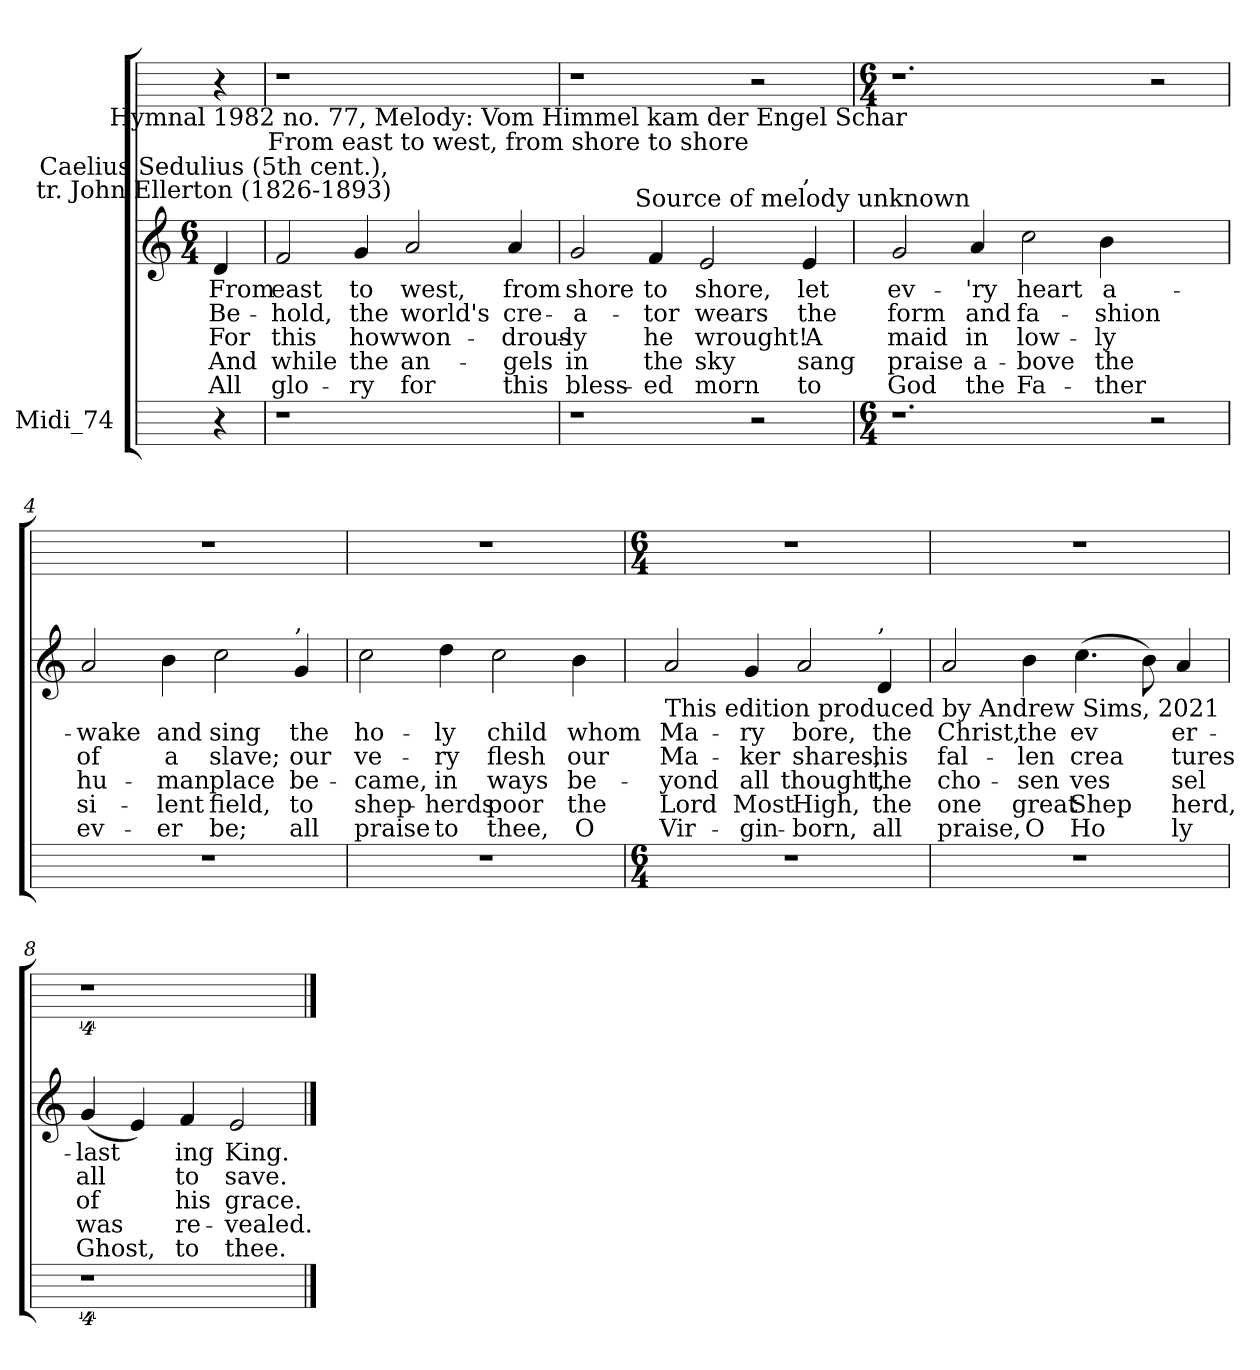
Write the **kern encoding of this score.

**kern	**kern	**text	**text	**text	**text	**text	**kern
*part3	*part2	*part2	*part2	*part2	*part2	*part2	*part1
*staff3	*staff2	*staff2	*staff2	*staff2	*staff2	*staff2	*staff1
*I"Midi_74	*	*	*	*	*	*	*
*	*clefG2	*	*	*	*	*	*
*	*k[]	*	*	*	*	*	*
*	*C:	*	*	*	*	*	*
*	*M6/4	*	*	*	*	*	*
=	=	=	=	=	=	=	=
!	!LO:TX:a:cj:t=Caelius Sedulius (5th cent.),\ntr. John Ellerton (1826-1893)	!	!	!	!	!	!
!	!	!LO:LY:b	!LO:LY:b	!LO:LY:b	!LO:LY:b	!LO:LY:b	!
4r	4d	From	Be-	-For	And	All	4r
=1	=1	=1	=1	=1	=1	=1	=1
!	!	!LO:LY:b	!LO:LY:b	!LO:LY:b	!LO:LY:b	!LO:LY:b	!
1r	2f	east	hold,	this	while	glo-	1r
!	!	!LO:LY:b	!LO:LY:b	!LO:LY:b	!LO:LY:b	!LO:LY:b	!
.	4g	-to	the	how	the	ry	.
!	!	!LO:LY:b	!LO:LY:b	!LO:LY:b	!LO:LY:b	!LO:LY:b	!
.	2a	west,	world's	won-	-an-	-for	.
2ryy	.	.	.	.	.	.	2ryy
!	!LO:TX:a:cj:t=From east to west, from shore to shore	!	!	!	!	!	!
!	!LO:TX:a:cj:t=Hymnal 1982 no. 77, Melody&colon; Vom Himmel kam der Engel Schar	!	!	!	!	!	!
!	!	!LO:LY:b	!LO:LY:b	!LO:LY:b	!LO:LY:b	!LO:LY:b	!
.	4a	from	cre-	-drous-	-gels	this	.
=2	=2	=2	=2	=2	=2	=2	=2
!	!	!LO:LY:b	!LO:LY:b	!LO:LY:b	!LO:LY:b	!LO:LY:b	!
1r	2g	shore	a-	-ly	in	bless-	1r
!	!	!LO:LY:b	!LO:LY:b	!LO:LY:b	!LO:LY:b	!LO:LY:b	!
.	4f	-to	tor	he	the	ed	.
!	!	!LO:LY:b	!LO:LY:b	!LO:LY:b	!LO:LY:b	!LO:LY:b	!
.	2e	shore,	wears	wrought!	sky	morn	.
2r	.	.	.	.	.	.	2r
!	!LO:TX:a:cj:t=Source of melody unknown	!	!	!	!	!	!
!	!LO:TX:a:t=,	!	!	!	!	!	!
!	!	!LO:LY:b	!LO:LY:b	!LO:LY:b	!LO:LY:b	!LO:LY:b	!
.	4e	let	the	A	sang	to	.
!!LO:LB:g=z
=3	=3	=3	=3	=3	=3	=3	=3
*M6/4	*	*	*	*	*	*	*M6/4
!	!	!LO:LY:b	!LO:LY:b	!LO:LY:b	!LO:LY:b	!LO:LY:b	!
1.r	2g	ev-	-form	maid	praise	God	1.r
!	!	!LO:LY:b	!LO:LY:b	!LO:LY:b	!LO:LY:b	!LO:LY:b	!
.	4a	'ry	and	in	a-	-the	.
!	!	!LO:LY:b	!LO:LY:b	!LO:LY:b	!LO:LY:b	!LO:LY:b	!
.	2cc	heart	fa-	-low-	-bove	Fa-	.
!	!	!LO:LY:b	!LO:LY:b	!LO:LY:b	!LO:LY:b	!LO:LY:b	!
.	4b	-a-	-shion	ly	the	ther	.
2r	2ryy	.	.	.	.	.	2r
=4	=4	=4	=4	=4	=4	=4	=4
!	!	!LO:LY:b	!LO:LY:b	!LO:LY:b	!LO:LY:b	!LO:LY:b	!
1.r	2a	wake	of	hu-	-si-	-ev-	1.r
!	!	!LO:LY:b	!LO:LY:b	!LO:LY:b	!LO:LY:b	!LO:LY:b	!
.	4b	-and	a	man	lent	er	.
!	!	!LO:LY:b	!LO:LY:b	!LO:LY:b	!LO:LY:b	!LO:LY:b	!
.	2cc	sing	slave;	place	field,	be;	.
!	!LO:TX:a:t=,	!	!	!	!	!	!
!	!	!LO:LY:b	!LO:LY:b	!LO:LY:b	!LO:LY:b	!LO:LY:b	!
.	4g	the	our	be-	-to	all	.
=5	=5	=5	=5	=5	=5	=5	=5
!	!	!LO:LY:b	!LO:LY:b	!LO:LY:b	!LO:LY:b	!LO:LY:b	!
1.r	2cc	ho-	-ve-	-came,	shep-	-praise	1.r
!	!	!LO:LY:b	!LO:LY:b	!LO:LY:b	!LO:LY:b	!LO:LY:b	!
.	4dd	ly	ry	in	herds	to	.
!	!	!LO:LY:b	!LO:LY:b	!LO:LY:b	!LO:LY:b	!LO:LY:b	!
.	2cc	child	flesh	ways	poor	thee,	.
!	!	!LO:LY:b	!LO:LY:b	!LO:LY:b	!LO:LY:b	!LO:LY:b	!
.	4b	whom	our	be-	-the	O	.
!!LO:LB:g=z
=6	=6	=6	=6	=6	=6	=6	=6
*M6/4	*	*	*	*	*	*	*M6/4
!	!LO:TX:b:t=This edition produced by Andrew Sims, 2021	!	!	!	!	!	!
!	!	!LO:LY:b	!LO:LY:b	!LO:LY:b	!LO:LY:b	!LO:LY:b	!
1.r	2a	Ma-	-Ma-	-yond	Lord	Vir-	1.r
!	!	!LO:LY:b	!LO:LY:b	!LO:LY:b	!LO:LY:b	!LO:LY:b	!
.	4g	-ry	ker	all	Most	gin-	.
!	!	!LO:LY:b	!LO:LY:b	!LO:LY:b	!LO:LY:b	!LO:LY:b	!
.	2a	-bore,	shares,	thought,	High,	born,	.
!	!LO:TX:a:t=,	!	!	!	!	!	!
!	!	!LO:LY:b	!LO:LY:b	!LO:LY:b	!LO:LY:b	!LO:LY:b	!
.	4d	the	his	the	the	all	.
=7	=7	=7	=7	=7	=7	=7	=7
!	!	!LO:LY:b	!LO:LY:b	!LO:LY:b	!LO:LY:b	!LO:LY:b	!
1.r	2a	Christ,	fal-	-cho-	-one	praise,	1.r
!	!	!LO:LY:b	!LO:LY:b	!LO:LY:b	!LO:LY:b	!LO:LY:b	!
.	4b	the	len	sen	great	O	.
!	!	!LO:LY:b	!LO:LY:b	!LO:LY:b	!LO:LY:b	!LO:LY:b	!
.	(>4.cc	ev	crea	ves	Shep	Ho	.
.	8b)	.	.	.	.	.	.
!	!	!LO:LY:b	!LO:LY:b	!LO:LY:b	!LO:LY:b	!LO:LY:b	!
.	4a	er-	-tures	sel	herd,	ly	.
=8	=8	=8	=8	=8	=8	=8	=8
!	!	!LO:LY:b	!LO:LY:b	!LO:LY:b	!LO:LY:b	!LO:LY:b	!
4%5r	(<4g	last	all	of	was	Ghost,	4%5r
.	4e)	.	.	.	.	.	.
!	!	!LO:LY:b	!LO:LY:b	!LO:LY:b	!LO:LY:b	!LO:LY:b	!
.	4f	ing	to	his	re-	-to	.
!	!	!LO:LY:b	!LO:LY:b	!LO:LY:b	!LO:LY:b	!LO:LY:b	!
.	2e	King.	save.	grace.	vealed.	thee.	.
==	==	==	==	==	==	==	==
*-	*-	*-	*-	*-	*-	*-	*-
